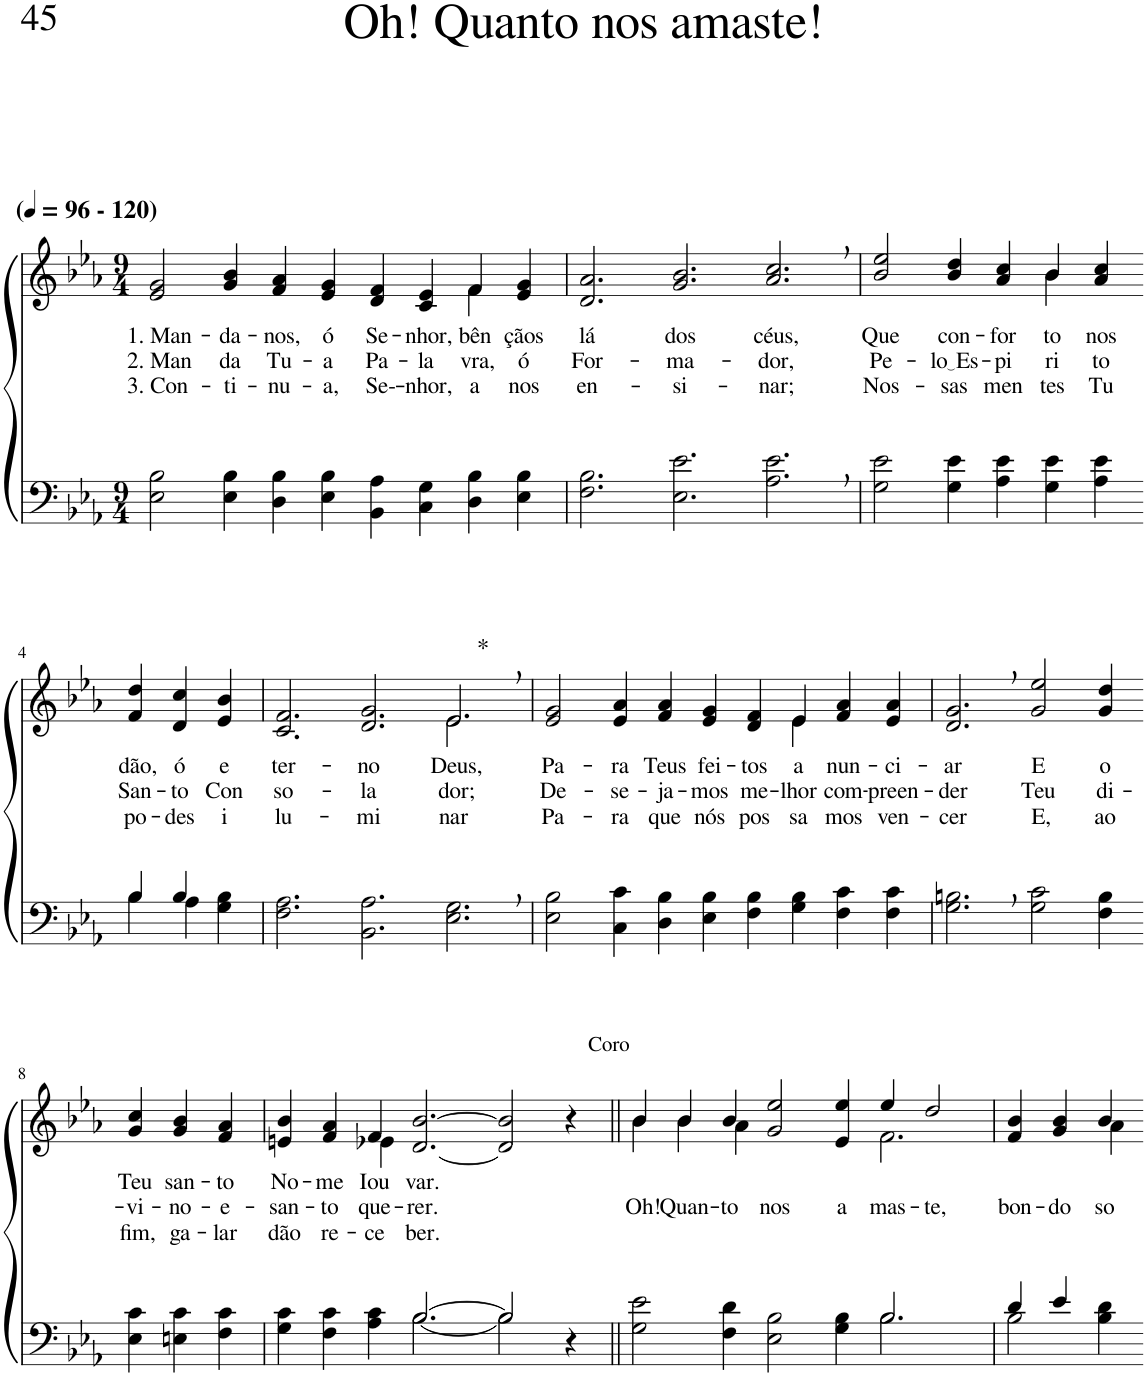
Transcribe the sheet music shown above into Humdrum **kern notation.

**kern	**kern	**text	**text	**text	**harte
*part2	*part1	*part1	*part1	*part1	*part1
*staff2	*staff1	*staff1	*staff1	*staff1	*
*I"Parte III e IV	*I"Parte I e II	*	*	*	*
*clefF4	*clefG2	*	*	*	*
*Trd2c3	*Trd2c3	*	*	*	*
*k[b-e-a-]	*k[b-e-a-]	*	*	*	*
*M9/4	*M9/4	*	*	*	*
*MM96	*MM96	*	*	*	*
=1	=1	=1	=1	=1	=1
*	*^	*	*	*	*
!	!LO:TX:a:B:t=(	!	!	!	!	!
!	!LO:TX:a:B:t=- 120)	!	!	!	!	!
!	!	!	!LO:LY:b	!LO:LY:b	!LO:LY:b	!
2E-\ 2B-\	1..ryy	2e-/ 2g/	1. Man-	2. Man	3. Con-	.
!	!	!	!LO:LY:b	!LO:LY:b	!LO:LY:b	!
4E-\ 4B-\	.	4g/ 4b-/	-da-	da	-ti-	.
!	!	!	!LO:LY:b	!LO:LY:b	!LO:LY:b	!
4D\ 4B-\	.	4f/ 4a-/	-nos,	Tu-	-nu-	.
!	!	!	!LO:LY:b	!LO:LY:b	!LO:LY:b	!
4E-\ 4B-\	.	4e-/ 4g/	ó	-a	-a,	.
!	!	!	!LO:LY:b	!LO:LY:b	!LO:LY:b	!
4BB-\ 4A-\	.	4d/ 4f/	Se-	Pa-	Se--	.
!	!	!	!LO:LY:b	!LO:LY:b	!LO:LY:b	!
4C\ 4G\	.	4c/ 4e-/	-nhor,	-la-	-nhor,	.
!	!	!	!LO:LY:b	!LO:LY:b	!LO:LY:b	!
4D\ 4B-\	4f\	4f/	bên-	-vra,	a	.
!	!	!	!LO:LY:b	!LO:LY:b	!LO:LY:b	!
4E-\ 4B-\	4ryy	4e-/ 4g/	-çãos	ó	nos	.
=2	=2	=2	=2	=2	=2	=2
!	!	!	!LO:LY:b	!LO:LY:b	!LO:LY:b	!
*	*v	*v	*	*	*	*
2.F\ 2.B-\	2.d/ 2.a-/	lá	For-	en-	.
!	!	!LO:LY:b	!LO:LY:b	!LO:LY:b	!
2.E-\ 2.e-\	2.g/ 2.b-/	dos	-ma-	-si-	.
!	!	!LO:LY:b	!LO:LY:b	!LO:LY:b	!
2.A-\, 2.e-\,	2.a-/, 2.cc/,	céus,	-dor,	-nar;	.
=3	=3	=3	=3	=3	=3
!	!	!LO:LY:b	!LO:LY:b	!LO:LY:b	!
*	*^	*	*	*	*
2G\ 2e-\	2b-/ 2ee-/	1ryy	Que	Pe-	Nos-	.
!	!	!	!LO:LY:b	!LO:LY:b	!LO:LY:b	!
4G\ 4e-\	4b-/ 4dd/	.	con-	lo Es	-sas	.
!	!	!	!LO:LY:b	!LO:LY:b	!LO:LY:b	!
4A-\ 4e-\	4a-/ 4cc/	.	-for-	-pi-	men-	.
!	!	!	!LO:LY:b	!LO:LY:b	!LO:LY:b	!
4G\ 4e-\	4b-/	4b-\	-to	-ri-	-tes	.
!	!	!	!LO:LY:b	!LO:LY:b	!LO:LY:b	!
4A-\ 4e-\	4a-/ 4cc/	4ryy	nos	-to	Tu	.
!!LO:LB:g=z
=4-	=4-	=4-	=4-	=4-	=4-	=4-
*^	*	*	*	*	*	*
!	!	!	!	!LO:LY:b	!LO:LY:b	!LO:LY:b	!
*	*	*v	*v	*	*	*	*
4B-/	4B-\	4f/ 4dd/	dão,	San-	po-	.
!	!	!	!LO:LY:b	!LO:LY:b	!LO:LY:b	!
4B-/	4A-\	4d/ 4cc/	ó	-to	-des	.
!	!	!	!LO:LY:b	!LO:LY:b	!LO:LY:b	!
4ryy	4G\ 4B-\	4e-/ 4b-/	e-	Con-	i-	.
=5	=5	=5	=5	=5	=5	=5
*	*	*^	*	*	*	*
!	!	!	!	!LO:LY:b	!LO:LY:b	!LO:LY:b	!
*v	*v	*	*	*	*	*	*
2.F\ 2.A-\	1.ryy	2.c/ 2.f/	-ter-	-so-	-lu-	.
!	!	!	!LO:LY:b	!LO:LY:b	!LO:LY:b	!
2.BB-\ 2.A-\	.	2.d/ 2.g/	-no	-la-	-mi-	.
!	!	!	!LO:LY:b	!LO:LY:b	!LO:LY:b	!LO:H:kt=*
2.E-\, 2.G\,	2.e-,\	2.e-/	Deus,	-dor;	-nar	N
=6	=6	=6	=6	=6	=6	=6
!	!	!	!LO:LY:b	!LO:LY:b	!LO:LY:b	!
2E-\ 2B-\	2e-/ 2g/	1.ryy	Pa-	De-	Pa-	.
!	!	!	!LO:LY:b	!LO:LY:b	!LO:LY:b	!
4C\ 4c\	4e-/ 4a-/	.	-ra	-se-	-ra	.
!	!	!	!LO:LY:b	!LO:LY:b	!LO:LY:b	!
4D\ 4B-\	4f/ 4a-/	.	Teus	-ja-	que	.
!	!	!	!LO:LY:b	!LO:LY:b	!LO:LY:b	!
4E-\ 4B-\	4e-/ 4g/	.	fei-	-mos	nós	.
!	!	!	!LO:LY:b	!LO:LY:b	!LO:LY:b	!
4F\ 4B-\	4d/ 4f/	.	-tos	me-	pos-	.
!	!	!	!	!LO:LY:b	!	!
!	!	!	!LO:LY:b	!	!LO:LY:b	!
4G\ 4B-\	4e-/	4e-\	a-	.	-sa-	.
!	!	!	!LO:LY:b	!LO:LY:b	!LO:LY:b	!
4F\ 4c\	4f/ 4a-/	2ryy	-nun-	com-	-mos	.
!	!	!	!LO:LY:b	!LO:LY:b	!LO:LY:b	!
4F\ 4c\	4e-/ 4a-/	.	-ci-	-preen-	ven-	.
*	*v	*v	*	*	*	*
=7	=7	=7	=7	=7	=7
!	!	!LO:LY:b	!LO:LY:b	!LO:LY:b	!
2.G\, 2.Bn\,	2.d/, 2.g/,	-ar	-der	-cer	.
!	!	!LO:LY:b	!LO:LY:b	!LO:LY:b	!
2G\ 2c\	2g/ 2ee-/	E	Teu	E,	.
!	!	!LO:LY:b	!LO:LY:b	!LO:LY:b	!
4F\ 4B\	4g/ 4dd/	o	di-	ao	.
!!LO:LB:g=z
=8-	=8-	=8-	=8-	=8-	=8-
!	!	!LO:LY:b	!LO:LY:b	!LO:LY:b	!
4E-\ 4c\	4g/ 4cc/	Teu	-vi-	fim,	.
!	!	!LO:LY:b	!LO:LY:b	!LO:LY:b	!
4En\ 4c\	4g/ 4b-/	san-	-no-	ga-	.
!	!	!LO:LY:b	!LO:LY:b	!LO:LY:b	!
4F\ 4c\	4f/ 4a-/	-to	-e-	-lar	.
=9	=9	=9	=9	=9	=9
*^	*	*	*	*	*
!	!	!	!LO:LY:b	!LO:LY:b	!LO:LY:b	!
*	*	*^	*	*	*	*
2.ryy	4G\ 4c\	4en/ 4b-/	2ryy	No-	-san-	dão	.
!	!	!	!	!LO:LY:b	!LO:LY:b	!LO:LY:b	!
.	4F\ 4c\	4f/ 4a-/	.	-me	-to	re-	.
!	!	!	!	!LO:LY:b	!LO:LY:b	!LO:LY:b	!
.	4A-\ 4c\	4f/	4e-X\	Iou	que-	-ce	.
!	!	!	!	!LO:LY:b	!LO:LY:b	!LO:LY:b	!
[2.B-/	[2.B-\	[2.d/ [2.b-/	1.ryy	var.	-rer.	ber.	.
2B-/]	2B-\]	2d/] 2b-/]	.	.	.	.	.
4r	4ryy	4r	.	.	.	.	.
=10||	=10||	=10||	=10||	=10||	=10||	=10||	=10||
!	!	!LO:TX:a:t=Coro	!	!	!	!	!
!	!	!	!	!	!LO:LY:b	!	!
1.ryy	2G\ 2e-\	4b-/	4b-\	.	Oh!	.	.
!	!	!	!	!	!LO:LY:b	!	!
.	.	4b-/	4b-\	.	Quan-	.	.
!	!	!	!	!	!LO:LY:b	!	!
.	4F\ 4d\	4b-/	4a-\	.	-to	.	.
!	!	!	!	!	!LO:LY:b	!	!
.	2E-\ 2B-\	2g/ 2ee-/	2.ryy	.	nos	.	.
!	!	!	!	!	!LO:LY:b	!	!
.	4G\ 4B-\	4e-/ 4ee-/	.	.	a-	.	.
!	!	!	!	!	!LO:LY:b	!	!
2.B-/	2.B-\	4ee-/	2.f\	.	-mas-	.	.
!	!	!	!	!	!LO:LY:b	!	!
.	.	2dd/	.	.	-te,	.	.
=11	=11	=11	=11	=11	=11	=11	=11
!	!	!	!	!	!LO:LY:b	!	!
4d/	2B-\	2ryy	4f/ 4b-/	.	bon-	.	.
!	!	!	!	!	!LO:LY:b	!	!
4e-/	.	.	4g/ 4b-/	.	-do-	.	.
!	!	!	!	!	!LO:LY:b	!	!
4ryy	4B-\ 4d\	4a-\	4b-/	.	-so	.	.
*v	*v	*	*	*	*	*	*
*	*v	*v	*	*	*	*
=-	=-	=-	=-	=-	=-
*-	*-	*-	*-	*-	*-
